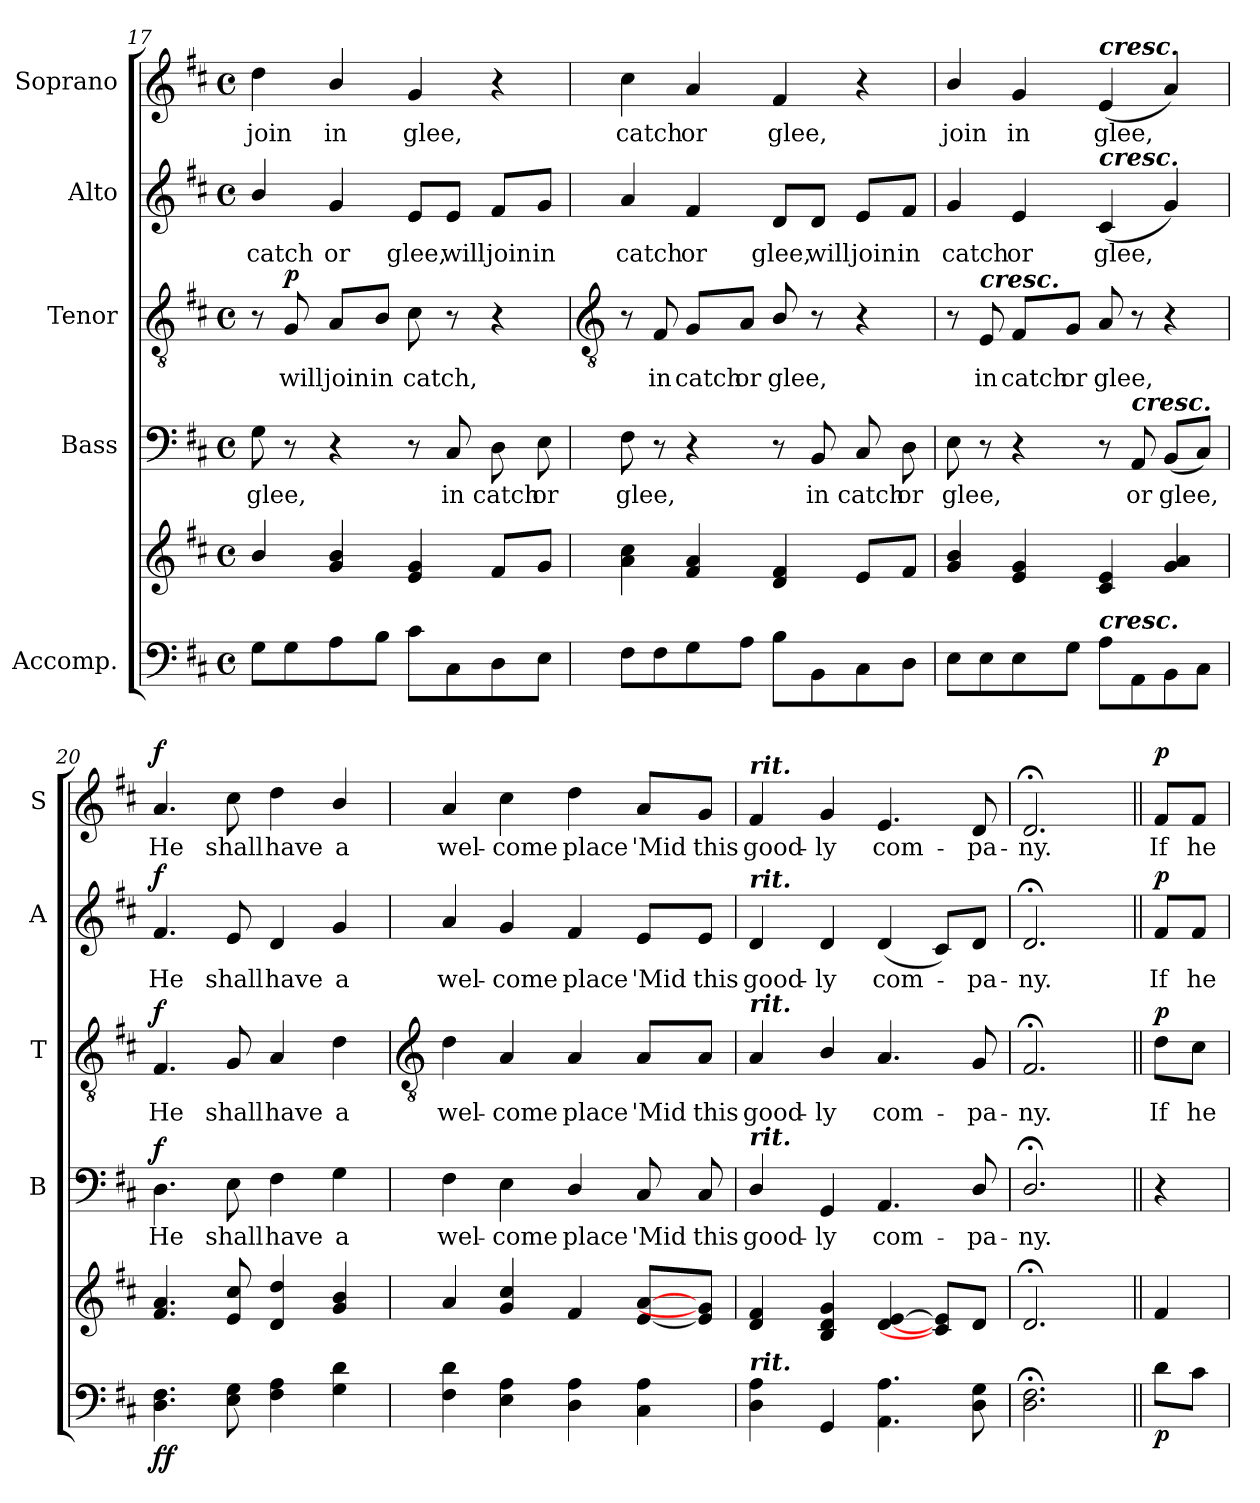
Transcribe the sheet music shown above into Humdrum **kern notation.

**kern	**kern	**dynam	**kern	**text	**dynam	**kern	**text	**dynam	**kern	**text	**dynam	**kern	**text	**dynam
*part5	*part5	*part5	*part4	*part4	*part4	*part3	*part3	*part3	*part2	*part2	*part2	*part1	*part1	*part1
*staff6	*staff5	*staff5/6	*staff4	*staff4	*staff4	*staff3	*staff3	*staff3	*staff2	*staff2	*staff2	*staff1	*staff1	*staff1
*I"Accomp.	*	*	*I"Bass	*	*	*I"Tenor	*	*	*I"Alto	*	*	*I"Soprano	*	*
*	*	*	*I'B	*	*	*I'T	*	*	*I'A	*	*	*I'S	*	*
*clefF4	*clefG2	*	*clefF4	*	*	*clefGv2	*	*	*clefG2	*	*	*clefG2	*	*
*k[f#c#]	*k[f#c#]	*	*k[f#c#]	*	*	*k[f#c#]	*	*	*k[f#c#]	*	*	*k[f#c#]	*	*
*D:	*D:	*	*D:	*	*	*D:	*	*	*D:	*	*	*D:	*	*
*M4/4	*M4/4	*	*M4/4	*	*	*M4/4	*	*	*M4/4	*	*	*M4/4	*	*
*met(c)	*met(c)	*	*met(c)	*	*	*met(c)	*	*	*met(c)	*	*	*met(c)	*	*
=17	=17	=17	=17	=17	=17	=17	=17	=17	=17	=17	=17	=17	=17	=17
*	*^	*	*	*	*	*	*	*	*	*	*	*	*	*
!	!	!	!	!	!LO:LY:b	!	!	!	!	!	!LO:LY:b	!	!	!LO:LY:b	!
8GL	4b/	1ryy	.	8G	glee,	.	8r	.	.	4b/	catch	.	4dd	join	.
!	!	!	!	!	!	!	!	!LO:LY:b	!LO:DY:b	!	!	!	!	!	!
8G	.	.	.	8r	.	.	8G	will	p	.	.	.	.	.	.
!	!	!	!	!	!	!	!	!LO:LY:b	!	!	!LO:LY:b	!	!	!LO:LY:b	!
8A	4g 4b	.	.	4r	.	.	8A/L	join	.	4g	or	.	4b/	in	.
!	!	!	!	!	!	!	!	!LO:LY:b	!	!	!	!	!	!	!
8BJ	.	.	.	.	.	.	8B/J	in	.	.	.	.	.	.	.
!	!	!	!	!	!	!	!	!LO:LY:b	!	!	!LO:LY:b	!	!	!LO:LY:b	!
8c#L	4e 4g	.	.	8r	.	.	8c#	catch,	.	8e/L	glee,	.	4g	glee,	.
!	!	!	!	!	!LO:LY:b	!	!	!	!	!	!LO:LY:b	!	!	!	!
8C#	.	.	.	8C#	in	.	8r	.	.	8e/J	will	.	.	.	.
!	!	!	!	!	!LO:LY:b	!	!	!	!	!	!LO:LY:b	!	!	!	!
8D	8f#L	.	.	8D	catch	.	4r	.	.	8f#/L	join	.	4r	.	.
!	!	!	!	!	!LO:LY:b	!	!	!	!	!	!LO:LY:b	!	!	!	!
8EJ	8gJ	.	.	8E	or	.	.	.	.	8g/J	in	.	.	.	.
*	*v	*v	*	*	*	*	*	*	*	*	*	*	*	*	*
!!LO:LB:g=z
=18	=18	=18	=18	=18	=18	=18	=18	=18	=18	=18	=18	=18	=18	=18
*	*	*	*	*	*	*clefGv2	*	*	*	*	*	*	*	*
!	!	!	!	!LO:LY:b	!	!	!	!	!	!LO:LY:b	!	!	!LO:LY:b	!
8F#L	4a 4cc#	.	8F#	glee,	.	8r	.	.	4a	catch	.	4cc#	catch	.
!	!	!	!	!	!	!	!LO:LY:b	!	!	!	!	!	!	!
8F#	.	.	8r	.	.	8F#	in	.	.	.	.	.	.	.
!	!	!	!	!	!	!	!LO:LY:b	!	!	!LO:LY:b	!	!	!LO:LY:b	!
8G	4f# 4a	.	4r	.	.	8G/L	catch	.	4f#	or	.	4a	or	.
!	!	!	!	!	!	!	!LO:LY:b	!	!	!	!	!	!	!
8AJ	.	.	.	.	.	8A/J	or	.	.	.	.	.	.	.
!	!	!	!	!	!	!	!LO:LY:b	!	!	!LO:LY:b	!	!	!LO:LY:b	!
8BL	4d 4f#	.	8r	.	.	8B/	glee,	.	8d/L	glee,	.	4f#	glee,	.
!	!	!	!	!LO:LY:b	!	!	!	!	!	!LO:LY:b	!	!	!	!
8BB	.	.	8BB	in	.	8r	.	.	8d/J	will	.	.	.	.
!	!	!	!	!LO:LY:b	!	!	!	!	!	!LO:LY:b	!	!	!	!
8C#	8eL	.	8C#	catch	.	4r	.	.	8e/L	join	.	4r	.	.
!	!	!	!	!LO:LY:b	!	!	!	!	!	!LO:LY:b	!	!	!	!
8DJ	8f#J	.	8D	or	.	.	.	.	8f#/J	in	.	.	.	.
=19	=19	=19	=19	=19	=19	=19	=19	=19	=19	=19	=19	=19	=19	=19
!	!	!	!	!LO:LY:b	!	!	!	!	!	!LO:LY:b	!	!	!LO:LY:b	!
8EL	4g 4b	.	8E	glee,	.	8r	.	.	4g	catch	.	4b/	join	.
!	!	!	!	!	!	!LO:TX:a:Bi:t=cresc.	!	!	!	!	!	!	!	!
!	!	!	!	!	!	!	!LO:LY:b	!	!	!	!	!	!	!
8E	.	.	8r	.	.	8E	in	.	.	.	.	.	.	.
!	!	!	!	!	!	!	!LO:LY:b	!	!	!LO:LY:b	!	!	!LO:LY:b	!
8E	4e 4g	.	4r	.	.	8F#/L	catch	.	4e	or	.	4g	in	.
!	!	!	!	!	!	!	!LO:LY:b	!	!	!	!	!	!	!
8GJ	.	.	.	.	.	8G/J	or	.	.	.	.	.	.	.
!	!	!	!	!	!	!	!	!	!	!	!	!LO:TX:a:Bi:t=cresc.	!	!
!	!	!	!	!	!	!	!	!	!LO:TX:a:Bi:t=cresc.	!	!	!	!	!
!LO:TX:a:Bi:t=cresc.	!	!	!	!	!	!	!	!	!	!	!	!	!	!
!	!	!	!	!	!	!	!LO:LY:b	!	!	!LO:LY:b	!	!	!LO:LY:b	!
8AL	4c# 4e	.	8r	.	.	8A	glee,	.	(<4c#	glee,	.	(<4e	glee,	.
!	!	!	!LO:TX:a:Bi:t=cresc.	!	!	!	!	!	!	!	!	!	!	!
!	!	!	!	!LO:LY:b	!	!	!	!	!	!	!	!	!	!
8AA	.	.	8AA	or	.	8r	.	.	.	.	.	.	.	.
!	!	!	!	!LO:LY:b	!	!	!	!	!	!	!	!	!	!
8BB	4g 4a	.	(<8BBL	glee,	.	4r	.	.	4g)	.	.	4a)	.	.
8C#J	.	.	8C#J)	.	.	.	.	.	.	.	.	.	.	.
=20	=20	=20	=20	=20	=20	=20	=20	=20	=20	=20	=20	=20	=20	=20
!	!	!LO:DY:b=2	!	!LO:LY:b	!	!	!LO:LY:b	!	!	!LO:LY:b	!	!	!LO:LY:b	!
!	!	!LO:DY:n=1:b	!	!	!LO:DY:b	!	!	!LO:DY:b	!	!	!LO:DY:b	!	!	!LO:DY:b
4.D 4.F#	4.f# 4.a	f f	4.D	He	f	4.F#	He	f	4.f#	He	f	4.a	He	f
!	!	!	!	!LO:LY:b	!	!	!LO:LY:b	!	!	!LO:LY:b	!	!	!LO:LY:b	!
8E 8G	8e 8cc#	.	8E	shall	.	8G	shall	.	8e	shall	.	8cc#	shall	.
!	!	!	!	!LO:LY:b	!	!	!LO:LY:b	!	!	!LO:LY:b	!	!	!LO:LY:b	!
4F# 4A	4d 4dd	.	4F#	have	.	4A	have	.	4d	have	.	4dd	have	.
!	!	!	!	!LO:LY:b	!	!	!LO:LY:b	!	!	!LO:LY:b	!	!	!LO:LY:b	!
4G 4d	4g 4b	.	4G	a	.	4d	a	.	4g	a	.	4b/	a	.
!!LO:LB:g=z
=21	=21	=21	=21	=21	=21	=21	=21	=21	=21	=21	=21	=21	=21	=21
*	*	*	*	*	*	*clefGv2	*	*	*	*	*	*	*	*
!	!	!	!	!LO:LY:b	!	!	!LO:LY:b	!	!	!LO:LY:b	!	!	!LO:LY:b	!
4F# 4d	4a	.	4F#	wel-	.	4d	wel-	.	4a	wel-	.	4a	wel-	.
!	!	!	!	!LO:LY:b	!	!	!LO:LY:b	!	!	!LO:LY:b	!	!	!LO:LY:b	!
4E 4A	4g 4cc#	.	4E	-come	.	4A	-come	.	4g	-come	.	4cc#	-come	.
!	!	!	!	!LO:LY:b	!	!	!LO:LY:b	!	!	!LO:LY:b	!	!	!LO:LY:b	!
4D 4A	4f#	.	4D/	place	.	4A	place	.	4f#	place	.	4dd	place	.
!	!	!	!	!LO:LY:b	!	!	!LO:LY:b	!	!	!LO:LY:b	!	!	!LO:LY:b	!
4C# 4A	[8e [8aL	.	8C#	'Mid	.	8A/L	'Mid	.	8e/L	'Mid	.	8a/L	'Mid	.
!	!	!	!	!LO:LY:b	!	!	!LO:LY:b	!	!	!LO:LY:b	!	!	!LO:LY:b	!
.	8e] 8g]J	.	8C#	this	.	8A/J	this	.	8e/J	this	.	8g/J	this	.
=22	=22	=22	=22	=22	=22	=22	=22	=22	=22	=22	=22	=22	=22	=22
!	!	!	!	!	!	!	!	!	!	!	!	!LO:TX:a:Bi:t=rit.	!	!
!	!	!	!	!	!	!	!	!	!LO:TX:a:Bi:t=rit.	!	!	!	!	!
!	!	!	!	!	!	!LO:TX:a:Bi:t=rit.	!	!	!	!	!	!	!	!
!	!	!	!LO:TX:a:Bi:t=rit.	!	!	!	!	!	!	!	!	!	!	!
!LO:TX:a:Bi:t=rit.	!	!	!	!	!	!	!	!	!	!	!	!	!	!
!	!	!	!	!LO:LY:b	!	!	!LO:LY:b	!	!	!LO:LY:b	!	!	!LO:LY:b	!
4D 4A	4d 4f#	.	4D/	good-	.	4A	good-	.	4d	good-	.	4f#	good-	.
!	!	!	!	!LO:LY:b	!	!	!LO:LY:b	!	!	!LO:LY:b	!	!	!LO:LY:b	!
4GG	4B 4d 4g	.	4GG	-ly	.	4B/	-ly	.	4d	-ly	.	4g	-ly	.
!	!	!	!	!LO:LY:b	!	!	!LO:LY:b	!	!	!LO:LY:b	!	!	!LO:LY:b	!
4.AA 4.A	[4d [4e	.	4.AA	com-	.	4.A	com-	.	(<4d	com-	.	4.e	com-	.
.	8c#] 8e]L	.	.	.	.	.	.	.	8c#/L)	.	.	.	.	.
!	!	!	!	!LO:LY:b	!	!	!LO:LY:b	!	!	!LO:LY:b	!	!	!LO:LY:b	!
8D 8G	8dJ	.	8D/	-pa-	.	8G	-pa-	.	8d/J	pa-	.	8d	-pa-	.
=23	=23	=23	=23	=23	=23	=23	=23	=23	=23	=23	=23	=23	=23	=23
!	!	!	!	!LO:LY:b	!	!	!LO:LY:b	!	!	!LO:LY:b	!	!	!LO:LY:b	!
2.D;< 2.F#;<	2.d;<	.	2.D;</	-ny.	.	2.F#;<	-ny.	.	2.d;<	-ny.	.	2.d;<	-ny.	.
=24||	=24||	=24||	=24||	=24||	=24||	=24||	=24||	=24||	=24||	=24||	=24||	=24||	=24||	=24||
!	!	!LO:DY:b=2	!	!	!	!	!LO:LY:b	!LO:DY:b	!	!LO:LY:b	!LO:DY:b	!	!LO:LY:b	!LO:DY:b
8dL	4f#	p	4r	.	.	8d\L	If	p	8f#/L	If	p	8f#/L	If	p
!	!	!	!	!	!	!	!LO:LY:b	!	!	!LO:LY:b	!	!	!LO:LY:b	!
8c#J	.	.	.	.	.	8c#\J	he	.	8f#/J	he	.	8f#/J	he	.
=	=	=	=	=	=	=	=	=	=	=	=	=	=	=
*-	*-	*-	*-	*-	*-	*-	*-	*-	*-	*-	*-	*-	*-	*-
